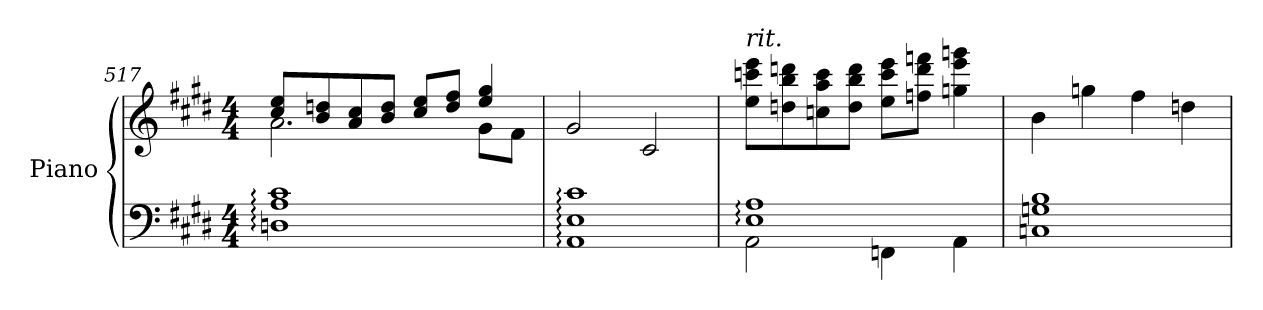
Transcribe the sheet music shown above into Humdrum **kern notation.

**kern	**kern
*part1	*part1
*staff2	*staff1
*I"Piano	*
*I'Pno.	*
*clefF4	*clefG2
*k[f#c#g#d#]	*k[f#c#g#d#]
*M4/4	*M4/4
=517	=517
*	*^
1Dn: 1A: 1c#:	8cc#/ 8ee/L	2.a\
.	8b/ 8ddn/	.
.	8a/ 8cc#/	.
.	8b/ 8dd/J	.
.	8cc#/ 8ee/L	.
.	8dd/ 8ff#/J	.
.	4ee/ 4gg#/	8g#\L
.	.	8f#\J
*	*v	*v
=518	=518
1AA: 1E: 1c#:	2g#/
.	2c#/
=519	=519
*	*MM100
*^	*
!	!	!LO:TX:a:i:t=rit.
1E: 1A:	2AA\	8ee\ 8cccn\ 8eee\L
.	.	8ddn\ 8bb\ 8dddn\
.	.	8ccn\ 8aa\ 8ccc\
.	.	8dd\ 8bb\ 8ddd\J
*	*	*MM90
.	4FFn\	8ee\ 8ccc\ 8eee\L
.	.	8ffn\ 8ddd\ 8fffn\J
.	4AA\	4ggn\ 4eee\ 4gggn\
*v	*v	*
!!LO:LB:g=z
=520	=520
1Cn 1Gn 1B	4b\
.	4ggn\
.	4ff#\
.	4ddn\
=	=
*-	*-
